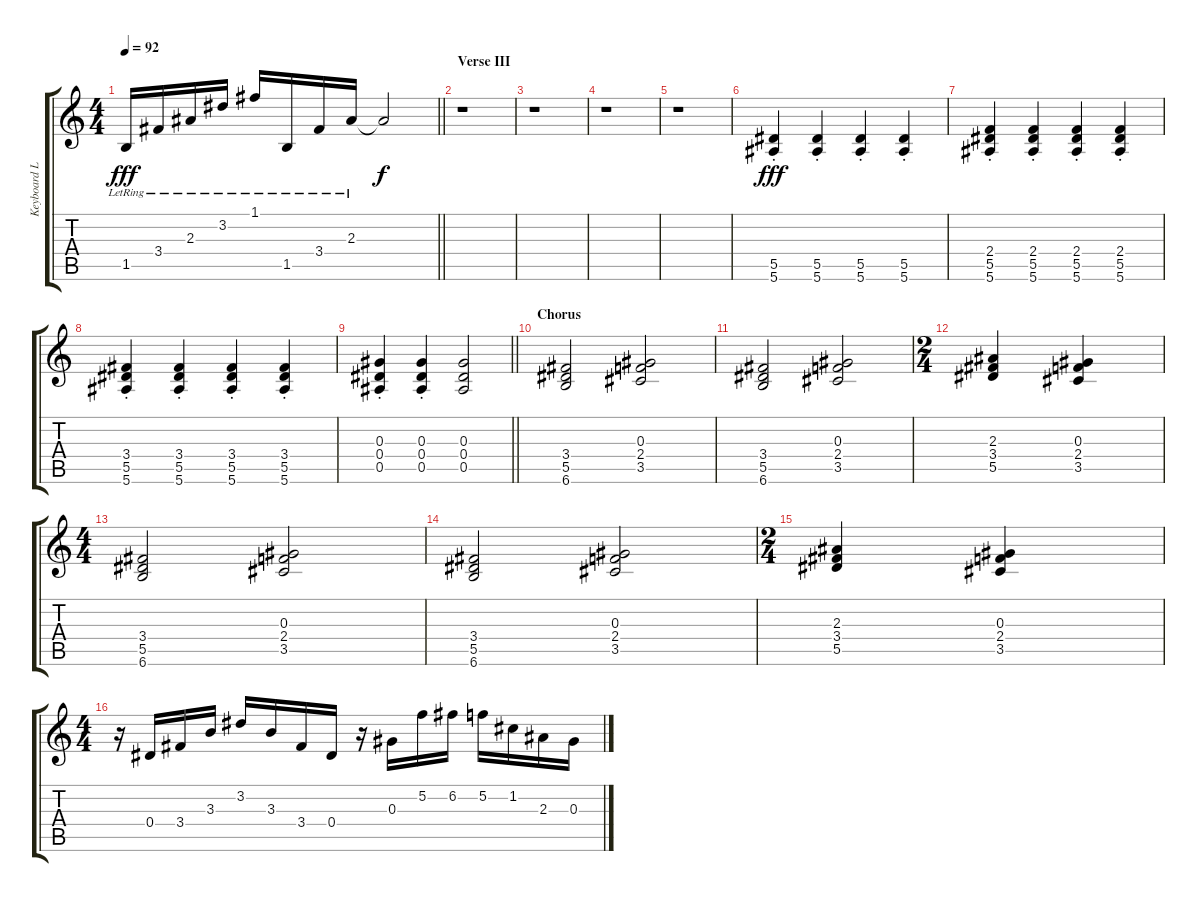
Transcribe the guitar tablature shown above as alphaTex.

\track ("Keyboard Lead I" "Keyboard L") {instrument brightacousticpiano}
\staff {score tabs}
\tuning (F5 C5 Ab4 Eb4 Bb3 F3) {hide}
\ts (4 4)
\tempo 92
\clef g2
\barLineRight lightlight
\ks c
1.5{lr}.16{dy fff} 3.4{lr}.16 2.3{lr}.16 3.2{lr}.16 1.1{lr}.16 1.5{lr}.16 3.4{lr}.16 2.3{lr}.16 2.3{t}.2{dy f volume 0} |
\section ("" "Verse III")
r.1 |
r.1 |
r.1 |
r.1 |
(5.5{st} 5.6{st}).4{dy fff volume 8 balance 8 instrument stringensemble1} (5.5{st} 5.6{st}).4 (5.5{st} 5.6{st}).4 (5.5{st} 5.6{st}).4 |
(2.4{st} 5.5{st} 5.6{st}).4 (2.4{st} 5.5{st} 5.6{st}).4 (2.4{st} 5.5{st} 5.6{st}).4 (2.4{st} 5.5{st} 5.6{st}).4 |
(3.4{st} 5.5{st} 5.6{st}).4 (3.4{st} 5.5{st} 5.6{st}).4 (3.4{st} 5.5{st} 5.6{st}).4 (3.4{st} 5.5{st} 5.6{st}).4 |
\barLineRight lightlight
(0.3{st} 0.4{st} 0.5{st}).4 (0.3{st} 0.4{st} 0.5{st}).4{volume 6} (0.3 0.4 0.5).2{volume 10} |
\section ("" "Chorus")
(3.4 5.5 6.6).2{volume 12 balance 8 instrument brightacousticpiano} (0.3 2.4 3.5).2 |
(3.4 5.5 6.6).2 (0.3 2.4 3.5).2 |
\ts (2 4)
(2.3 3.4 5.5).4 (0.3 2.4 3.5).4 |
\ts (4 4)
(3.4 5.5 6.6).2 (0.3 2.4 3.5).2 |
(3.4 5.5 6.6).2 (0.3 2.4 3.5).2 |
\ts (2 4)
(2.3 3.4 5.5).4 (0.3 2.4 3.5).4 |
\ts (4 4)
r.16{volume 11} 0.4.16 3.4.16 3.3.16 3.2.16 3.3.16 3.4.16 0.4.16 r.16 0.3.16 5.2.16 6.2.16 5.2.16 1.2.16 2.3.16 0.3.16
